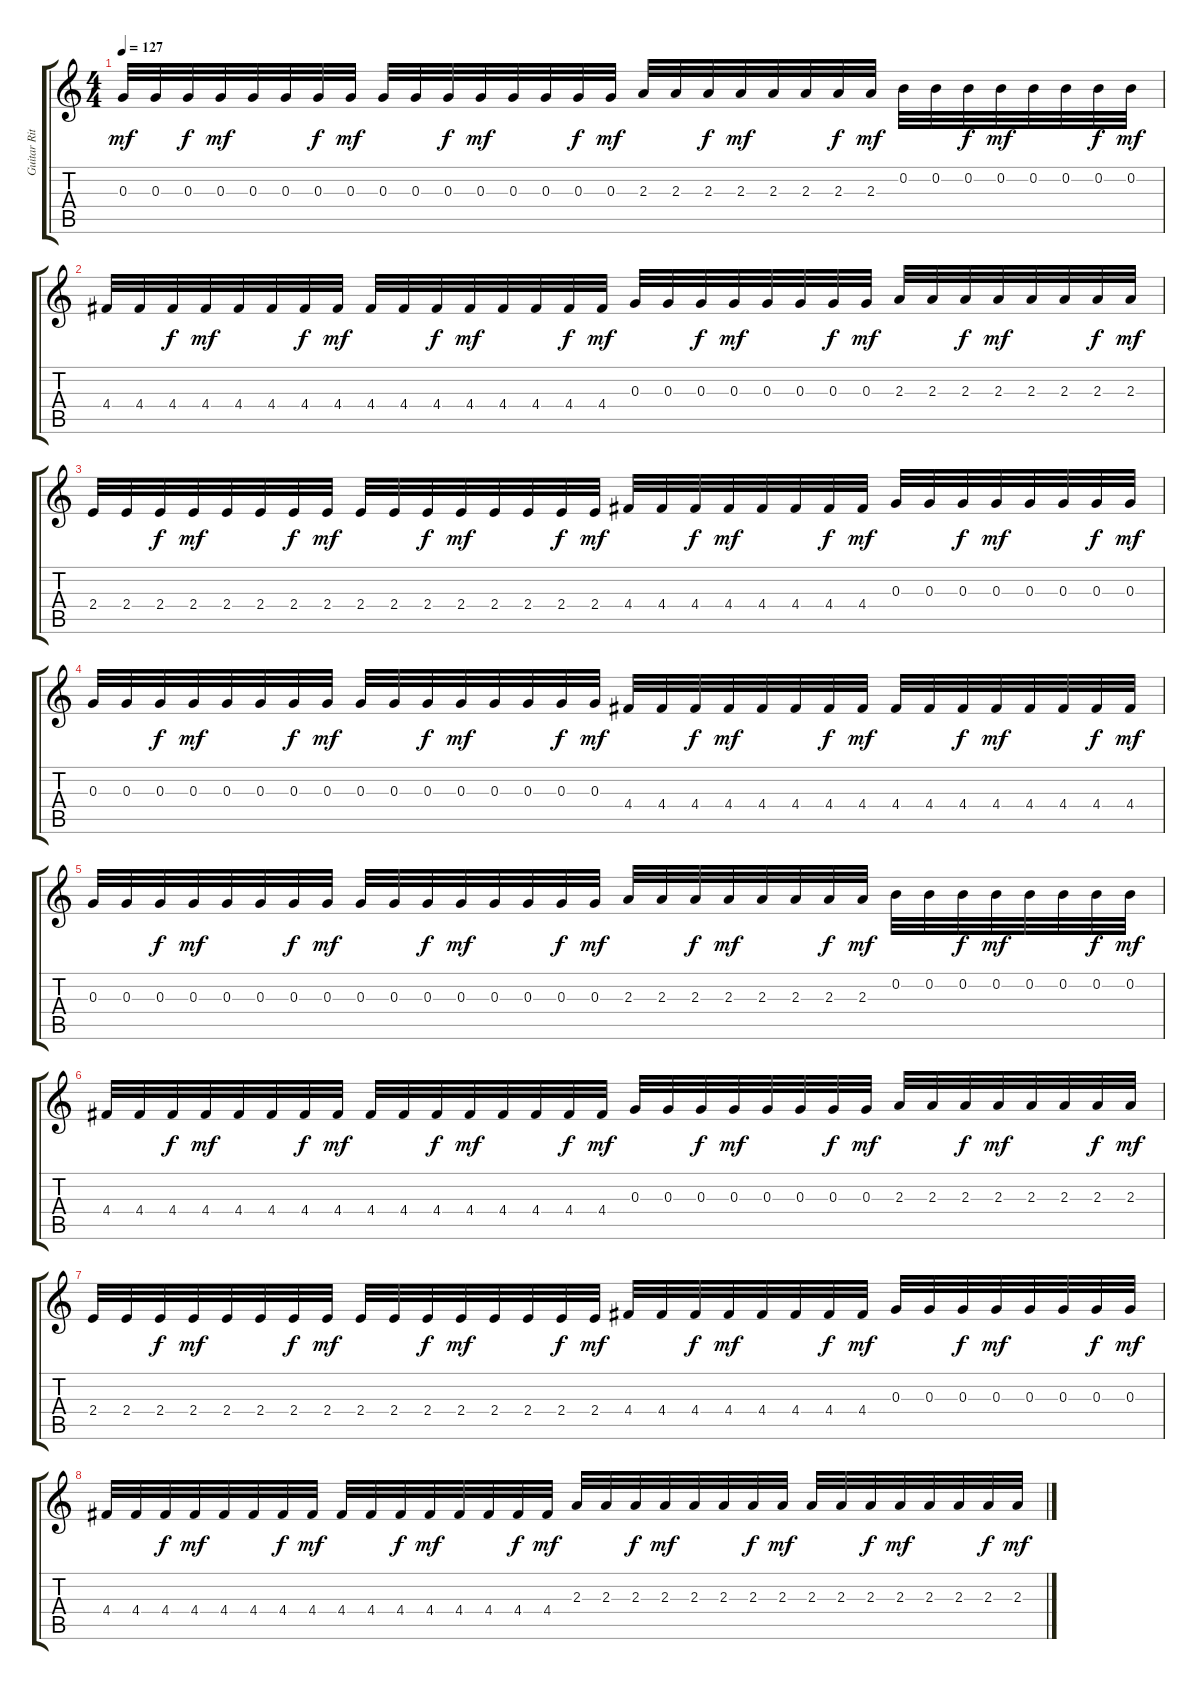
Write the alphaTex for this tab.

\track ("Guitar Rithym" "Guitar Rit") {instrument distortionguitar}
\staff {score tabs}
\tuning (E4 B3 G3 D3 A2 E2) {hide}
\ts (4 4)
\tempo 127
\clef g2
\ks c
0.3.32{dy mf} 0.3.32 0.3.32{dy f} 0.3.32{dy mf} 0.3.32 0.3.32 0.3.32{dy f} 0.3.32{dy mf} 0.3.32 0.3.32 0.3.32{dy f} 0.3.32{dy mf} 0.3.32 0.3.32 0.3.32{dy f} 0.3.32{dy mf} 2.3.32 2.3.32 2.3.32{dy f} 2.3.32{dy mf} 2.3.32 2.3.32 2.3.32{dy f} 2.3.32{dy mf} 0.2.32 0.2.32 0.2.32{dy f} 0.2.32{dy mf} 0.2.32 0.2.32 0.2.32{dy f} 0.2.32{dy mf} |
4.4.32 4.4.32 4.4.32{dy f} 4.4.32{dy mf} 4.4.32 4.4.32 4.4.32{dy f} 4.4.32{dy mf} 4.4.32 4.4.32 4.4.32{dy f} 4.4.32{dy mf} 4.4.32 4.4.32 4.4.32{dy f} 4.4.32{dy mf} 0.3.32 0.3.32 0.3.32{dy f} 0.3.32{dy mf} 0.3.32 0.3.32 0.3.32{dy f} 0.3.32{dy mf} 2.3.32 2.3.32 2.3.32{dy f} 2.3.32{dy mf} 2.3.32 2.3.32 2.3.32{dy f} 2.3.32{dy mf} |
2.4.32 2.4.32 2.4.32{dy f} 2.4.32{dy mf} 2.4.32 2.4.32 2.4.32{dy f} 2.4.32{dy mf} 2.4.32 2.4.32 2.4.32{dy f} 2.4.32{dy mf} 2.4.32 2.4.32 2.4.32{dy f} 2.4.32{dy mf} 4.4.32 4.4.32 4.4.32{dy f} 4.4.32{dy mf} 4.4.32 4.4.32 4.4.32{dy f} 4.4.32{dy mf} 0.3.32 0.3.32 0.3.32{dy f} 0.3.32{dy mf} 0.3.32 0.3.32 0.3.32{dy f} 0.3.32{dy mf} |
0.3.32 0.3.32 0.3.32{dy f} 0.3.32{dy mf} 0.3.32 0.3.32 0.3.32{dy f} 0.3.32{dy mf} 0.3.32 0.3.32 0.3.32{dy f} 0.3.32{dy mf} 0.3.32 0.3.32 0.3.32{dy f} 0.3.32{dy mf} 4.4.32 4.4.32 4.4.32{dy f} 4.4.32{dy mf} 4.4.32 4.4.32 4.4.32{dy f} 4.4.32{dy mf} 4.4.32 4.4.32 4.4.32{dy f} 4.4.32{dy mf} 4.4.32 4.4.32 4.4.32{dy f} 4.4.32{dy mf} |
0.3.32 0.3.32 0.3.32{dy f} 0.3.32{dy mf} 0.3.32 0.3.32 0.3.32{dy f} 0.3.32{dy mf} 0.3.32 0.3.32 0.3.32{dy f} 0.3.32{dy mf} 0.3.32 0.3.32 0.3.32{dy f} 0.3.32{dy mf} 2.3.32 2.3.32 2.3.32{dy f} 2.3.32{dy mf} 2.3.32 2.3.32 2.3.32{dy f} 2.3.32{dy mf} 0.2.32 0.2.32 0.2.32{dy f} 0.2.32{dy mf} 0.2.32 0.2.32 0.2.32{dy f} 0.2.32{dy mf} |
4.4.32 4.4.32 4.4.32{dy f} 4.4.32{dy mf} 4.4.32 4.4.32 4.4.32{dy f} 4.4.32{dy mf} 4.4.32 4.4.32 4.4.32{dy f} 4.4.32{dy mf} 4.4.32 4.4.32 4.4.32{dy f} 4.4.32{dy mf} 0.3.32 0.3.32 0.3.32{dy f} 0.3.32{dy mf} 0.3.32 0.3.32 0.3.32{dy f} 0.3.32{dy mf} 2.3.32 2.3.32 2.3.32{dy f} 2.3.32{dy mf} 2.3.32 2.3.32 2.3.32{dy f} 2.3.32{dy mf} |
2.4.32 2.4.32 2.4.32{dy f} 2.4.32{dy mf} 2.4.32 2.4.32 2.4.32{dy f} 2.4.32{dy mf} 2.4.32 2.4.32 2.4.32{dy f} 2.4.32{dy mf} 2.4.32 2.4.32 2.4.32{dy f} 2.4.32{dy mf} 4.4.32 4.4.32 4.4.32{dy f} 4.4.32{dy mf} 4.4.32 4.4.32 4.4.32{dy f} 4.4.32{dy mf} 0.3.32 0.3.32 0.3.32{dy f} 0.3.32{dy mf} 0.3.32 0.3.32 0.3.32{dy f} 0.3.32{dy mf} |
4.4.32 4.4.32 4.4.32{dy f} 4.4.32{dy mf} 4.4.32 4.4.32 4.4.32{dy f} 4.4.32{dy mf} 4.4.32 4.4.32 4.4.32{dy f} 4.4.32{dy mf} 4.4.32 4.4.32 4.4.32{dy f} 4.4.32{dy mf} 2.3.32 2.3.32 2.3.32{dy f} 2.3.32{dy mf} 2.3.32 2.3.32 2.3.32{dy f} 2.3.32{dy mf} 2.3.32 2.3.32 2.3.32{dy f} 2.3.32{dy mf} 2.3.32 2.3.32 2.3.32{dy f} 2.3.32{dy mf}
